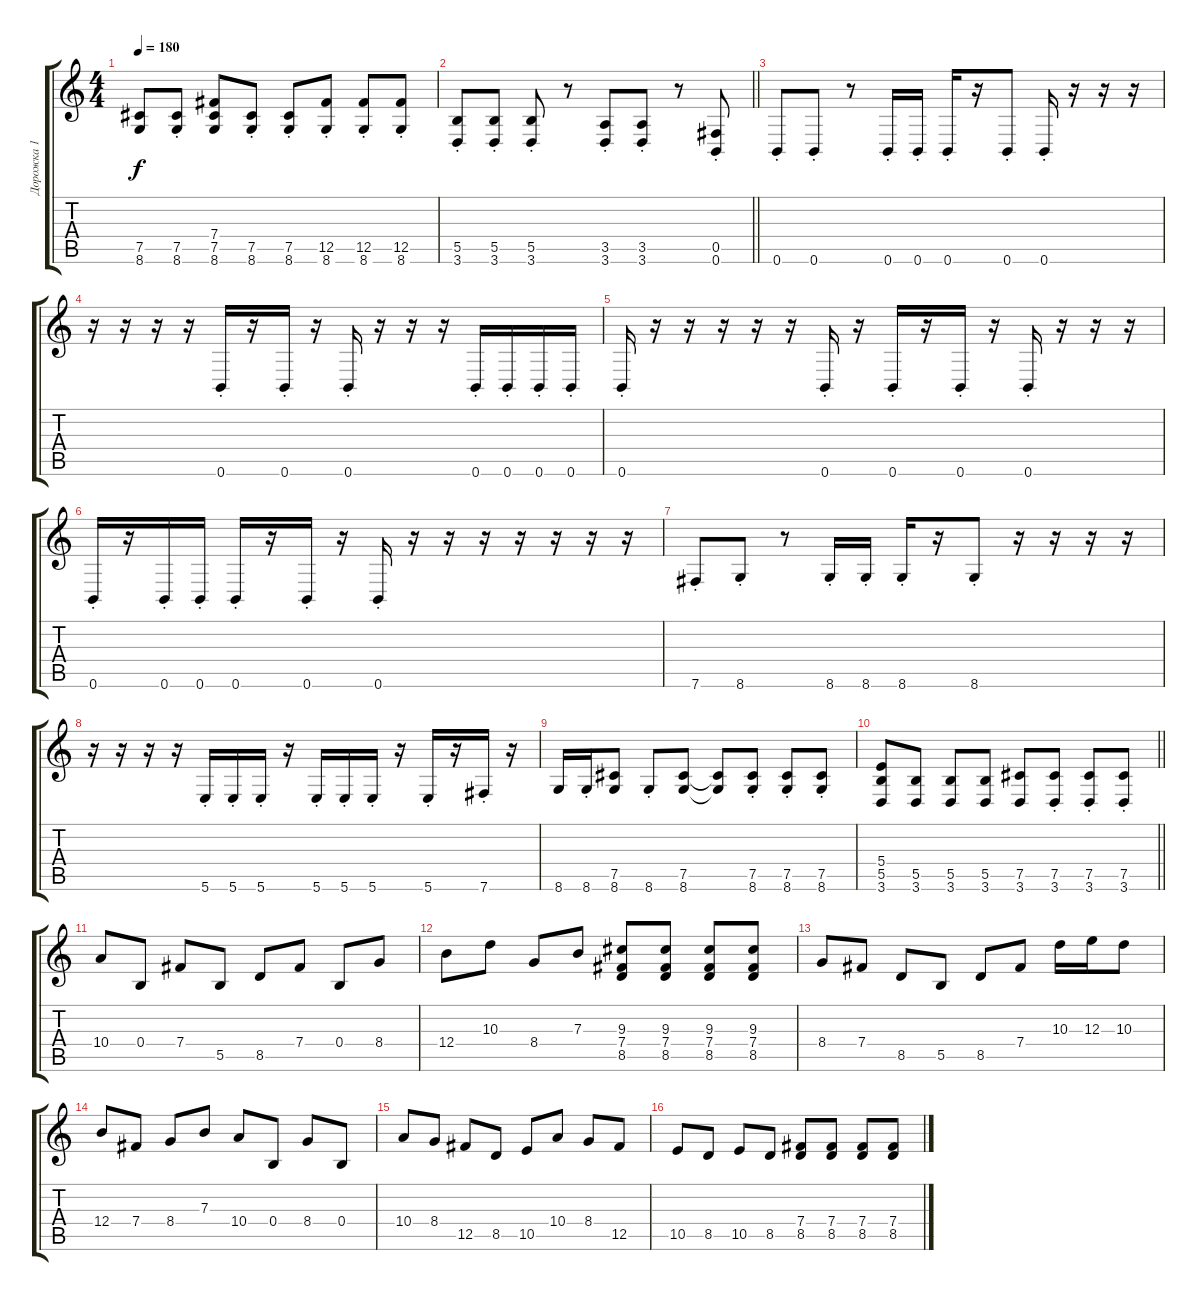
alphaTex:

\track ("Дорожка 1" "Дорожка 1") {instrument overdrivenguitar}
\staff {score tabs}
\tuning (Db4 Ab3 E3 B2 Gb2 B1) {hide}
\ts (4 4)
\tempo 180
\clef g2
\ks c
(7.5{t} 8.6{t}).8{dy f} (7.5{st} 8.6{st}).8 (7.4 7.5 8.6).8 (7.5{st} 8.6{st}).8 (7.5{st} 8.6{st}).8 (12.5{st} 8.6{st}).8 (12.5{st} 8.6{st}).8 (12.5{st} 8.6{st}).8 |
\barLineRight lightlight
(5.5{st} 3.6{st}).8 (5.5{st} 3.6{st}).8 (5.5{st} 3.6{st}).8 r.8 (3.5{st} 3.6{st}).8 (3.5{st} 3.6{st}).8 r.8 (0.5{st} 0.6{st}).8 |
0.6{st}.8 0.6{st}.8 r.8 0.6{st}.16 0.6{st}.16 0.6{st}.16 r.16 0.6{st}.8 0.6{st}.16 r.16 r.16 r.16 |
r.16 r.16 r.16 r.16 0.6{st}.16 r.16 0.6{st}.16 r.16 0.6{st}.16 r.16 r.16 r.16 0.6{st}.16 0.6{st}.16 0.6{st}.16 0.6{st}.16 |
0.6{st}.16 r.16 r.16 r.16 r.16 r.16 0.6{st}.16 r.16 0.6{st}.16 r.16 0.6{st}.16 r.16 0.6{st}.16 r.16 r.16 r.16 |
0.6{st}.16 r.16 0.6{st}.16 0.6{st}.16 0.6{st}.16 r.16 0.6{st}.16 r.16 0.6{st}.16 r.16 r.16 r.16 r.16 r.16 r.16 r.16 |
7.6{st}.8 8.6{st}.8 r.8 8.6{st}.16 8.6{st}.16 8.6{st}.16 r.16 8.6{st}.8 r.16 r.16 r.16 r.16 |
r.16 r.16 r.16 r.16 5.6{st}.16 5.6{st}.16 5.6{st}.16 r.16 5.6{st}.16 5.6{st}.16 5.6{st}.16 r.16 5.6{st}.16 r.16 7.6{st}.16 r.16 |
8.6.16 8.6{st}.16 (7.5 8.6).8 8.6{st}.8 (7.5 8.6).8 (7.5{t} 8.6{t}).8 (7.5{st} 8.6{st}).8 (7.5{st} 8.6{st}).8 (7.5{st} 8.6{st}).8 |
\barLineRight lightlight
(5.4 5.5 3.6).8 (5.5 3.6).8 (5.5 3.6).8 (5.5 3.6).8 (7.5 3.6).8 (7.5{st} 3.6{st}).8 (7.5{st} 3.6{st}).8 (7.5{st} 3.6{st}).8 |
10.4.8 0.4.8 7.4.8 5.5.8 8.5.8 7.4.8 0.4.8 8.4.8 |
12.4.8 10.3.8 8.4.8 7.3.8 (9.3 7.4 8.5).8 (9.3 7.4 8.5).8 (9.3 7.4 8.5).8 (9.3 7.4 8.5).8 |
8.4.8 7.4.8 8.5.8 5.5.8 8.5.8 7.4.8 10.3.16 12.3.16 10.3.8 |
12.4.8 7.4.8 8.4.8 7.3.8 10.4.8 0.4.8 8.4.8 0.4.8 |
10.4.8 8.4.8 12.5.8 8.5.8 10.5.8 10.4.8 8.4.8 12.5.8 |
10.5.8 8.5.8 10.5.8 8.5.8 (7.4 8.5).8 (7.4 8.5).8 (7.4 8.5).8 (7.4 8.5).8
